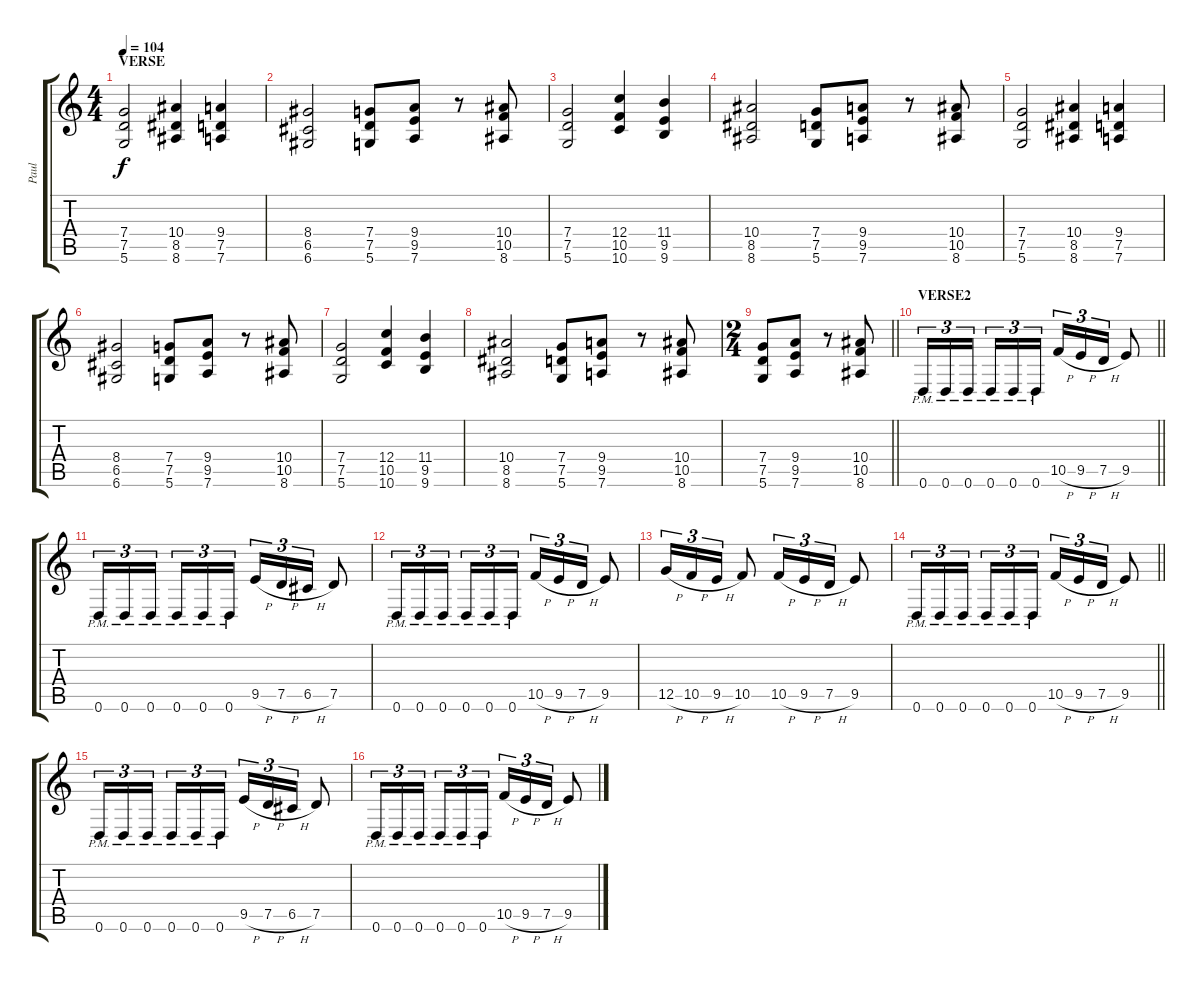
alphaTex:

\track ("Paul" "Paul") {instrument distortionguitar}
\staff {score tabs}
\tuning (D4 A3 F3 C3 G2 D2) {hide}
\ts (4 4)
\section ("" "VERSE")
\tempo 104
\clef g2
\ks c
(7.4 7.5 5.6).2{dy f instrument distortionguitar} (10.4 8.5 8.6).4 (9.4 7.5 7.6).4 |
(8.4 6.5 6.6).2 (7.4 7.5 5.6).8 (9.4 9.5 7.6).8 r.8 (10.4 10.5 8.6).8 |
(7.4 7.5 5.6).2 (12.4 10.5 10.6).4 (11.4 9.5 9.6).4 |
(10.4 8.5 8.6).2 (7.4 7.5 5.6).8 (9.4 9.5 7.6).8 r.8 (10.4 10.5 8.6).8 |
(7.4 7.5 5.6).2 (10.4 8.5 8.6).4 (9.4 7.5 7.6).4 |
(8.4 6.5 6.6).2 (7.4 7.5 5.6).8 (9.4 9.5 7.6).8 r.8 (10.4 10.5 8.6).8 |
(7.4 7.5 5.6).2 (12.4 10.5 10.6).4 (11.4 9.5 9.6).4 |
(10.4 8.5 8.6).2 (7.4 7.5 5.6).8 (9.4 9.5 7.6).8 r.8 (10.4 10.5 8.6).8 |
\ts (2 4)
\barLineRight lightlight
(7.4 7.5 5.6).8 (9.4 9.5 7.6).8 r.8 (10.4 10.5 8.6).8 |
\section ("" "VERSE2")
\barLineRight lightlight
0.6{pm}.16{tu (3 2)} 0.6{pm}.16{tu (3 2)} 0.6{pm}.16{tu (3 2) beam splitsecondary} 0.6{pm}.16{tu (3 2)} 0.6{pm}.16{tu (3 2)} 0.6{pm}.16{tu (3 2)} 10.5{h}.16{tu (3 2)} 9.5{h}.16{tu (3 2)} 7.5{h}.16{tu (3 2)} 9.5.8 |
0.6{pm}.16{tu (3 2)} 0.6{pm}.16{tu (3 2)} 0.6{pm}.16{tu (3 2) beam splitsecondary} 0.6{pm}.16{tu (3 2)} 0.6{pm}.16{tu (3 2)} 0.6{pm}.16{tu (3 2)} 9.5{h}.16{tu (3 2)} 7.5{h}.16{tu (3 2)} 6.5{h}.16{tu (3 2)} 7.5.8 |
0.6{pm}.16{tu (3 2)} 0.6{pm}.16{tu (3 2)} 0.6{pm}.16{tu (3 2) beam splitsecondary} 0.6{pm}.16{tu (3 2)} 0.6{pm}.16{tu (3 2)} 0.6{pm}.16{tu (3 2)} 10.5{h}.16{tu (3 2)} 9.5{h}.16{tu (3 2)} 7.5{h}.16{tu (3 2)} 9.5.8 |
12.5{h}.16{tu (3 2)} 10.5{h}.16{tu (3 2)} 9.5{h}.16{tu (3 2)} 10.5.8 10.5{h}.16{tu (3 2)} 9.5{h}.16{tu (3 2)} 7.5{h}.16{tu (3 2)} 9.5.8 |
\barLineRight lightlight
0.6{pm}.16{tu (3 2)} 0.6{pm}.16{tu (3 2)} 0.6{pm}.16{tu (3 2) beam splitsecondary} 0.6{pm}.16{tu (3 2)} 0.6{pm}.16{tu (3 2)} 0.6{pm}.16{tu (3 2)} 10.5{h}.16{tu (3 2)} 9.5{h}.16{tu (3 2)} 7.5{h}.16{tu (3 2)} 9.5.8 |
0.6{pm}.16{tu (3 2)} 0.6{pm}.16{tu (3 2)} 0.6{pm}.16{tu (3 2) beam splitsecondary} 0.6{pm}.16{tu (3 2)} 0.6{pm}.16{tu (3 2)} 0.6{pm}.16{tu (3 2)} 9.5{h}.16{tu (3 2)} 7.5{h}.16{tu (3 2)} 6.5{h}.16{tu (3 2)} 7.5.8 |
0.6{pm}.16{tu (3 2)} 0.6{pm}.16{tu (3 2)} 0.6{pm}.16{tu (3 2) beam splitsecondary} 0.6{pm}.16{tu (3 2)} 0.6{pm}.16{tu (3 2)} 0.6{pm}.16{tu (3 2)} 10.5{h}.16{tu (3 2)} 9.5{h}.16{tu (3 2)} 7.5{h}.16{tu (3 2)} 9.5.8
